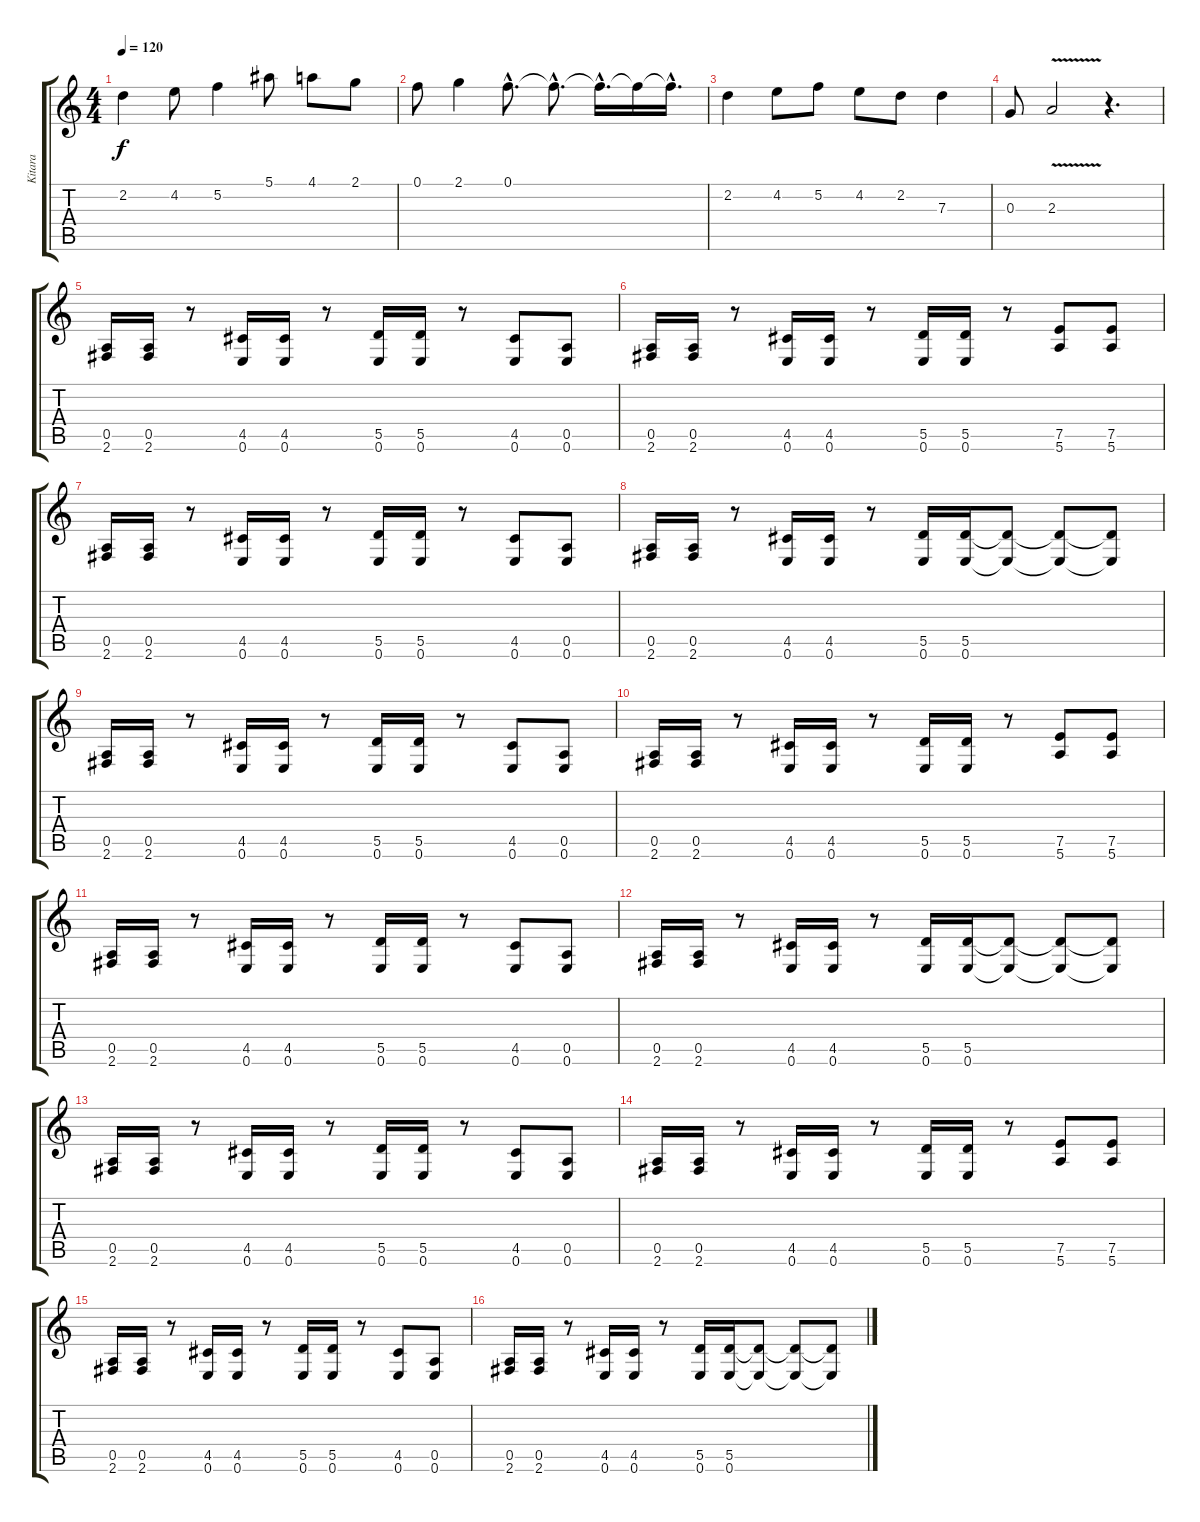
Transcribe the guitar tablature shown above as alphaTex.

\track ("Kitara" "Kitara") {instrument acousticguitarnylon}
\staff {score tabs}
\tuning (F4 C4 G3 D3 A2 E2) {hide}
\ts (4 4)
\tempo 120
\clef g2
\ks c
2.2.4{dy f instrument acousticguitarsteel} 4.2.8 5.2.4 5.1.8 4.1.8 2.1.8 |
0.1.8 2.1.4 0.1{hac}.8{d} 0.1{hac t}.8{d} 0.1{hac t}.16{d} 0.1{t}.16 0.1{hac t}.16{d} |
2.2.4 4.2.8 5.2.8 4.2.8 2.2.8 7.3.4 |
0.3.8 2.3{v}.2 r.4{d} |
(0.5 2.6).16{instrument overdrivenguitar} (0.5 2.6).16 r.8 (4.5 0.6).16 (4.5 0.6).16 r.8 (5.5 0.6).16 (5.5 0.6).16 r.8 (4.5 0.6).8 (0.5 0.6).8 |
(0.5 2.6).16 (0.5 2.6).16 r.8 (4.5 0.6).16 (4.5 0.6).16 r.8 (5.5 0.6).16 (5.5 0.6).16 r.8 (7.5 5.6).8 (7.5 5.6).8 |
(0.5 2.6).16 (0.5 2.6).16 r.8 (4.5 0.6).16 (4.5 0.6).16 r.8 (5.5 0.6).16 (5.5 0.6).16 r.8 (4.5 0.6).8 (0.5 0.6).8 |
(0.5 2.6).16 (0.5 2.6).16 r.8 (4.5 0.6).16 (4.5 0.6).16 r.8 (5.5 0.6).16 (5.5 0.6).16 (5.5{t} 0.6{t}).8 (5.5{t} 0.6{t}).8 (5.5{t} 0.6{t}).8 |
(0.5 2.6).16 (0.5 2.6).16 r.8 (4.5 0.6).16 (4.5 0.6).16 r.8 (5.5 0.6).16 (5.5 0.6).16 r.8 (4.5 0.6).8 (0.5 0.6).8 |
(0.5 2.6).16 (0.5 2.6).16 r.8 (4.5 0.6).16 (4.5 0.6).16 r.8 (5.5 0.6).16 (5.5 0.6).16 r.8 (7.5 5.6).8 (7.5 5.6).8 |
(0.5 2.6).16 (0.5 2.6).16 r.8 (4.5 0.6).16 (4.5 0.6).16 r.8 (5.5 0.6).16 (5.5 0.6).16 r.8 (4.5 0.6).8 (0.5 0.6).8 |
(0.5 2.6).16 (0.5 2.6).16 r.8 (4.5 0.6).16 (4.5 0.6).16 r.8 (5.5 0.6).16 (5.5 0.6).16 (5.5{t} 0.6{t}).8 (5.5{t} 0.6{t}).8 (5.5{t} 0.6{t}).8 |
(0.5 2.6).16 (0.5 2.6).16 r.8 (4.5 0.6).16 (4.5 0.6).16 r.8 (5.5 0.6).16 (5.5 0.6).16 r.8 (4.5 0.6).8 (0.5 0.6).8 |
(0.5 2.6).16 (0.5 2.6).16 r.8 (4.5 0.6).16 (4.5 0.6).16 r.8 (5.5 0.6).16 (5.5 0.6).16 r.8 (7.5 5.6).8 (7.5 5.6).8 |
(0.5 2.6).16 (0.5 2.6).16 r.8 (4.5 0.6).16 (4.5 0.6).16 r.8 (5.5 0.6).16 (5.5 0.6).16 r.8 (4.5 0.6).8 (0.5 0.6).8 |
(0.5 2.6).16 (0.5 2.6).16 r.8 (4.5 0.6).16 (4.5 0.6).16 r.8 (5.5 0.6).16 (5.5 0.6).16 (5.5{t} 0.6{t}).8 (5.5{t} 0.6{t}).8 (5.5{t} 0.6{t}).8
